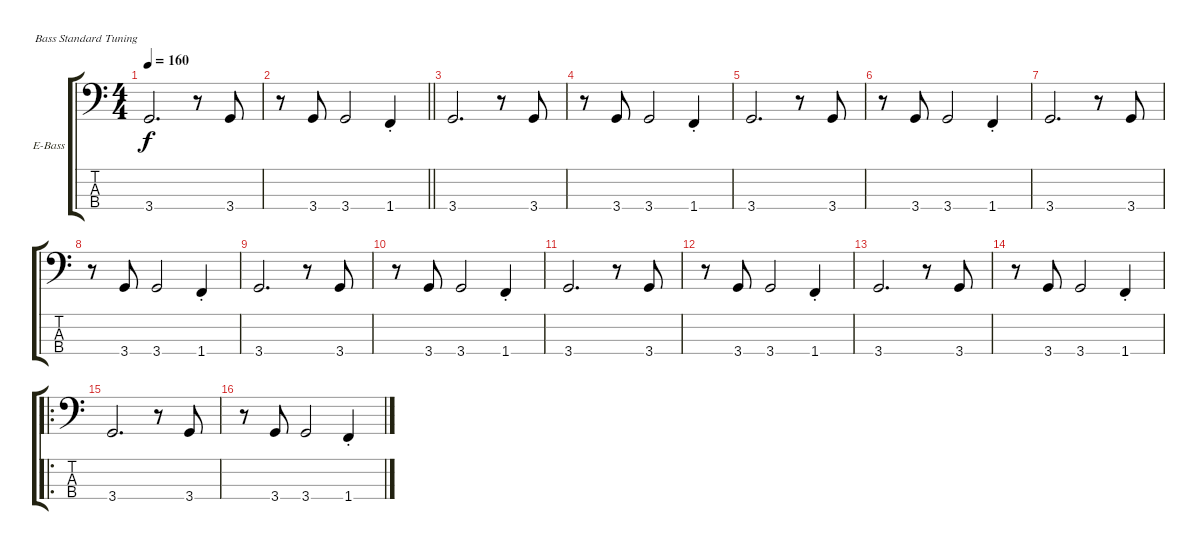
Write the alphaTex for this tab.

\bracketExtendMode groupsimilarinstruments
\firstSystemTrackNameOrientation horizontal
\otherSystemsTrackNameOrientation horizontal
\track ("Electric Bass" "E-Bass") {instrument electricbassfinger}
\staff {score tabs}
\tuning (G2 D2 A1 E1)
\ts (4 4)
\tempo 160
\clef f4
\ks c
3.4.2{d dy f} r.8 3.4.8 |
\barLineRight lightlight
r.8 3.4.8 3.4.2 1.4{st}.4 |
3.4.2{d} r.8 3.4.8 |
r.8 3.4.8 3.4.2 1.4{st}.4 |
3.4.2{d} r.8 3.4.8 |
r.8 3.4.8 3.4.2 1.4{st}.4 |
3.4.2{d} r.8 3.4.8 |
r.8 3.4.8 3.4.2 1.4{st}.4 |
3.4.2{d} r.8 3.4.8 |
r.8 3.4.8 3.4.2 1.4{st}.4 |
3.4.2{d} r.8 3.4.8 |
r.8 3.4.8 3.4.2 1.4{st}.4 |
3.4.2{d} r.8 3.4.8 |
r.8 3.4.8 3.4.2 1.4{st}.4 |
\ro
3.4.2{d} r.8 3.4.8 |
r.8 3.4.8 3.4.2 1.4{st}.4
